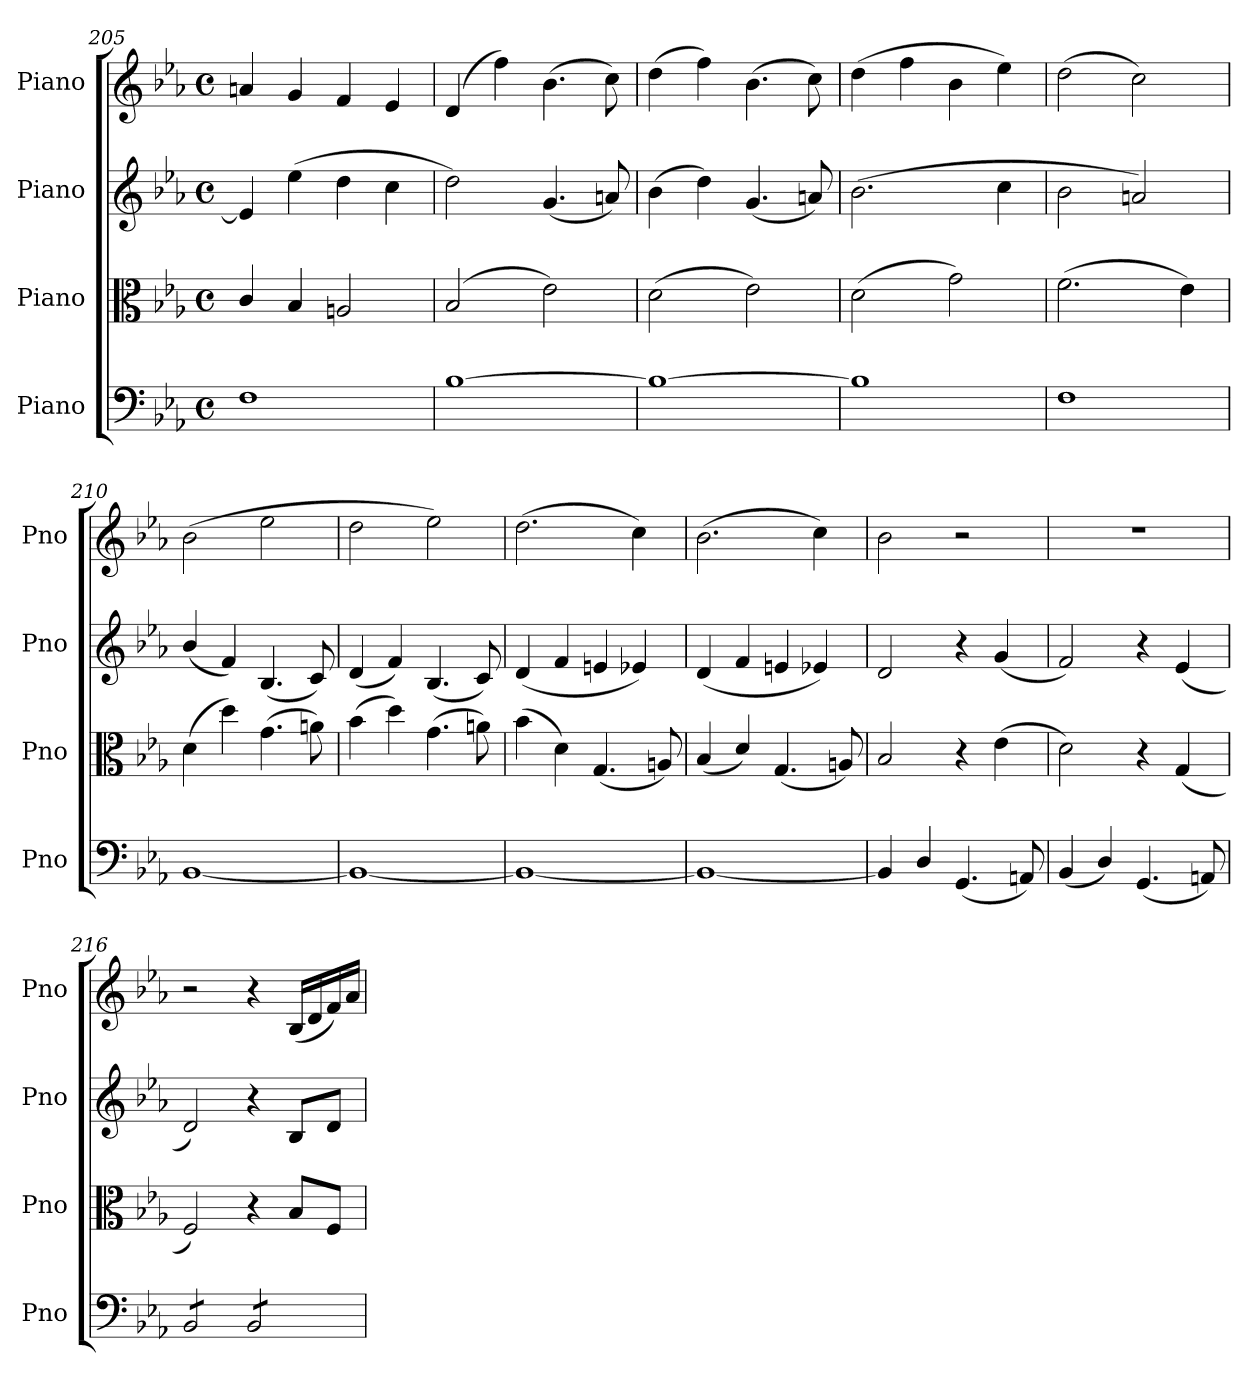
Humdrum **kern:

**kern	**kern	**kern	**kern
*part4	*part3	*part2	*part1
*staff4	*staff3	*staff2	*staff1
*I"Piano	*I"Piano	*I"Piano	*I"Piano
*I'Pno	*I'Pno	*I'Pno	*I'Pno
*clefF4	*clefC3	*clefG2	*clefG2
*k[b-e-a-]	*k[b-e-a-]	*k[b-e-a-]	*k[b-e-a-]
*M4/4	*M4/4	*M4/4	*M4/4
*met(c)	*met(c)	*met(c)	*met(c)
=205	=205	=205	=205
1F	4c/	4e-/]	4an/
.	4B-/	(4ee-\	4g/
.	2An/	4dd\	4f/
.	.	4cc\	4e-/
=206	=206	=206	=206
[1B-	(2B-/	2dd\)	(4d/
.	.	.	4ff\)
.	2e-\)	(4.g/	(4.b-\
.	.	8an/)	8cc\)
=207	=207	=207	=207
1B-_	(2d\	(4b-\	(4dd\
.	.	4dd\)	4ff\)
.	2e-\)	(4.g/	(4.b-\
.	.	8an/)	8cc\)
=208	=208	=208	=208
1B-]	(2d\	(2.b-\	(4dd\
.	.	.	4ff\
.	2g\)	.	4b-\
.	.	4cc\	4ee-\)
=209	=209	=209	=209
1F	(2.f\	2b-\	(2dd\
.	.	2an/)	2cc\)
.	4e-\)	.	.
=210	=210	=210	=210
[1BB-	(4d\	(4b-/	(2b-\
.	4dd\)	4f/)	.
.	(4.g\	(4.B-/	2ee-\
.	8an\)	8c/)	.
=211	=211	=211	=211
1BB-_	(4b-\	(4d/	2dd\
.	4dd\)	4f/)	.
.	(4.g\	(4.B-/	2ee-\)
.	8an\)	8c/)	.
=212	=212	=212	=212
1BB-_	(4b-\	(4d/	(2.dd\
.	4d\)	4f/	.
.	(4.G/	4en/	.
.	.	4e-X/)	4cc\)
.	8An/)	.	.
=213	=213	=213	=213
1BB-_	(4B-/	(4d/	(2.b-\
.	4d/)	4f/	.
.	(4.G/	4en/	.
.	.	4e-X/)	4cc\)
.	8An/)	.	.
=214	=214	=214	=214
4BB-/]	2B-/	2d/	2b-\
4D/	.	.	.
(4.GG/	4r	4r	2r
.	(4e-\	(4g/	.
8AAn/)	.	.	.
!!LO:LB:g=z
=215	=215	=215	=215
(4BB-/	2d\)	2f/)	1r
4D/)	.	.	.
(4.GG/	4r	4r	.
.	(4G/	(4e-/	.
8AAn/)	.	.	.
=216	=216	=216	=216
*tremolo	*	*	*
8BB-/L	2F/)	2d/)	2r
8BB-/	.	.	.
8BB-/	.	.	.
8BB-/J	.	.	.
8BB-/L	4r	4r	4r
8BB-/	.	.	.
8BB-/	8B-/L	8B-/L	(16B-/LL
.	.	.	16d/
8BB-/J	8F/J	8d/J	16f/)
*Xtremolo	*	*	*
.	.	.	16a-/JJ
=	=	=	=
*-	*-	*-	*-
